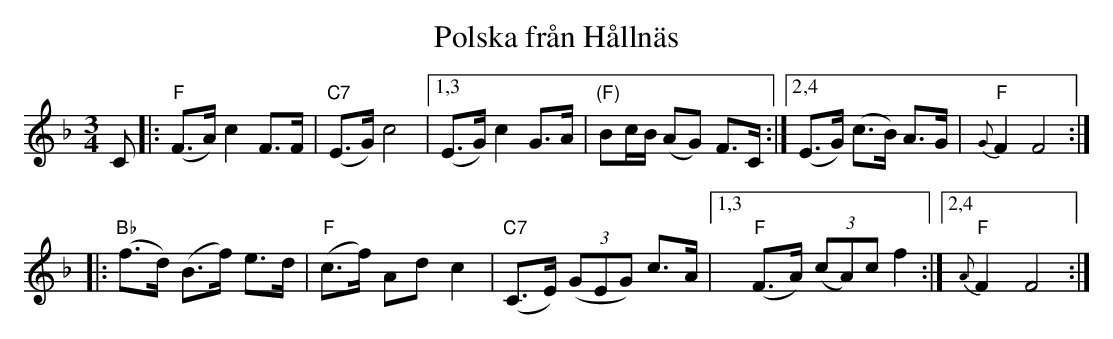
X:1
T: Polska fr\aan H\aalln\"as
M: 3/4
L: 1/8
K: F
C \
|: "F"(F>A) c2 F>F \
| "C7"(E>G) c4 \
|1,3 (E>G) c2 G>A \
| "(F)"Bc/B/ (AG) F>C \
:|2,4 (E>G) (c>B) A>G \
| "F"{G}F2 F4 :|
|: "Bb"(f>d) (B>f) e>d \
| "F"(c>f) Ad c2 \
| "C7"(C>E) ((3GEG) c>A \
|1,3 "F"(F>A) (3(cA)c f2 \
:|2,4 "F"{A}F2 F4 :|
